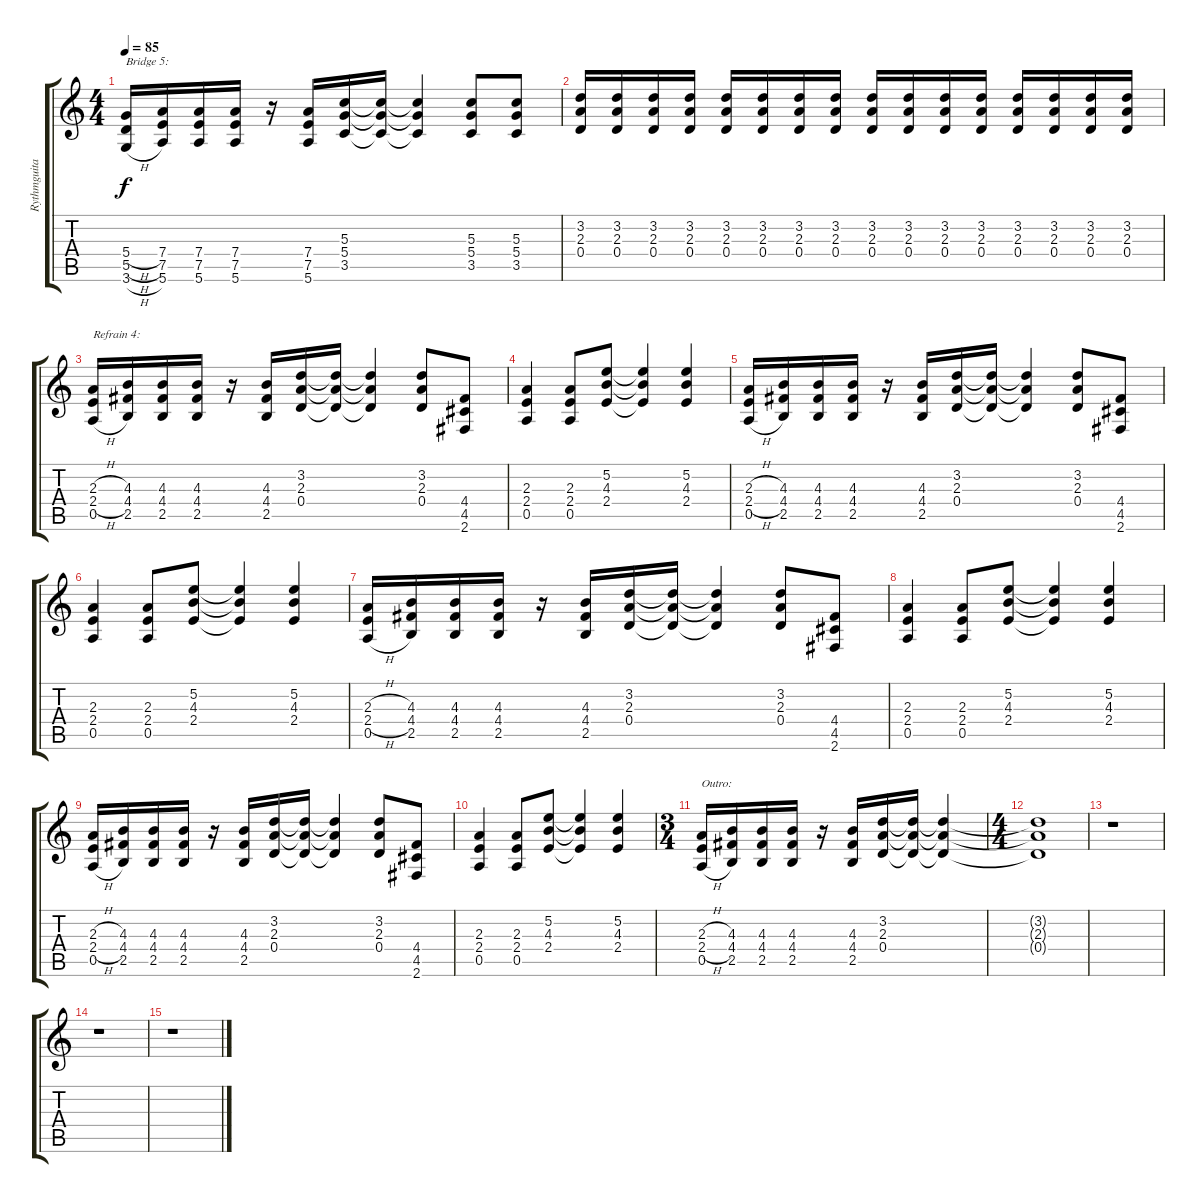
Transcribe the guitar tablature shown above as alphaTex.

\track ("Rythmguitar (Tim):" "Rythmguita") {instrument overdrivenguitar}
\staff {score tabs}
\tuning (E4 B3 G3 D3 A2 E2) {hide}
\ts (4 4)
\tempo 85
\clef g2
\ks c
(5.4{h} 5.5{h} 3.6{h}).16{txt "Bridge 5:" dy f} (7.4 7.5 5.6).16 (7.4 7.5 5.6).16 (7.4 7.5 5.6).16 r.16 (7.4 7.5 5.6).16 (5.3 5.4 3.5).16 (5.3{t} 5.4{t} 3.5{t}).16 (5.3{t} 5.4{t} 3.5{t}).4 (5.3 5.4 3.5).8 (5.3 5.4 3.5).8 |
(3.2 2.3 0.4).16 (3.2 2.3 0.4).16 (3.2 2.3 0.4).16 (3.2 2.3 0.4).16 (3.2 2.3 0.4).16 (3.2 2.3 0.4).16 (3.2 2.3 0.4).16 (3.2 2.3 0.4).16 (3.2 2.3 0.4).16 (3.2 2.3 0.4).16 (3.2 2.3 0.4).16 (3.2 2.3 0.4).16 (3.2 2.3 0.4).16 (3.2 2.3 0.4).16 (3.2 2.3 0.4).16 (3.2 2.3 0.4).16 |
(2.3{h} 2.4{h} 0.5{h}).16{txt "Refrain 4:"} (4.3 4.4 2.5).16 (4.3 4.4 2.5).16 (4.3 4.4 2.5).16 r.16 (4.3 4.4 2.5).16 (3.2 2.3 0.4).16 (3.2{t} 2.3{t} 0.4{t}).16 (3.2{t} 2.3{t} 0.4{t}).4 (3.2 2.3 0.4).8 (4.4 4.5 2.6).8 |
(2.3 2.4 0.5).4 (2.3 2.4 0.5).8 (5.2 4.3 2.4).8 (5.2{t} 4.3{t} 2.4{t}).4 (5.2 4.3 2.4).4 |
(2.3{h} 2.4{h} 0.5{h}).16 (4.3 4.4 2.5).16 (4.3 4.4 2.5).16 (4.3 4.4 2.5).16 r.16 (4.3 4.4 2.5).16 (3.2 2.3 0.4).16 (3.2{t} 2.3{t} 0.4{t}).16 (3.2{t} 2.3{t} 0.4{t}).4 (3.2 2.3 0.4).8 (4.4 4.5 2.6).8 |
(2.3 2.4 0.5).4 (2.3 2.4 0.5).8 (5.2 4.3 2.4).8 (5.2{t} 4.3{t} 2.4{t}).4 (5.2 4.3 2.4).4 |
(2.3{h} 2.4{h} 0.5{h}).16 (4.3 4.4 2.5).16 (4.3 4.4 2.5).16 (4.3 4.4 2.5).16 r.16 (4.3 4.4 2.5).16 (3.2 2.3 0.4).16 (3.2{t} 2.3{t} 0.4{t}).16 (3.2{t} 2.3{t} 0.4{t}).4 (3.2 2.3 0.4).8 (4.4 4.5 2.6).8 |
(2.3 2.4 0.5).4 (2.3 2.4 0.5).8 (5.2 4.3 2.4).8 (5.2{t} 4.3{t} 2.4{t}).4 (5.2 4.3 2.4).4 |
(2.3{h} 2.4{h} 0.5{h}).16 (4.3 4.4 2.5).16 (4.3 4.4 2.5).16 (4.3 4.4 2.5).16 r.16 (4.3 4.4 2.5).16 (3.2 2.3 0.4).16 (3.2{t} 2.3{t} 0.4{t}).16 (3.2{t} 2.3{t} 0.4{t}).4 (3.2 2.3 0.4).8 (4.4 4.5 2.6).8 |
(2.3 2.4 0.5).4 (2.3 2.4 0.5).8 (5.2 4.3 2.4).8 (5.2{t} 4.3{t} 2.4{t}).4 (5.2 4.3 2.4).4 |
\ts (3 4)
(2.3{h} 2.4{h} 0.5{h}).16{txt "Outro:"} (4.3 4.4 2.5).16 (4.3 4.4 2.5).16 (4.3 4.4 2.5).16 r.16 (4.3 4.4 2.5).16 (3.2 2.3 0.4).16 (3.2{t} 2.3{t} 0.4{t}).16 (3.2{t} 2.3{t} 0.4{t}).4 |
\ts (4 4)
(3.2{t} 2.3{t} 0.4{t}).1 |
r.1 |
r.1 |
r.1
